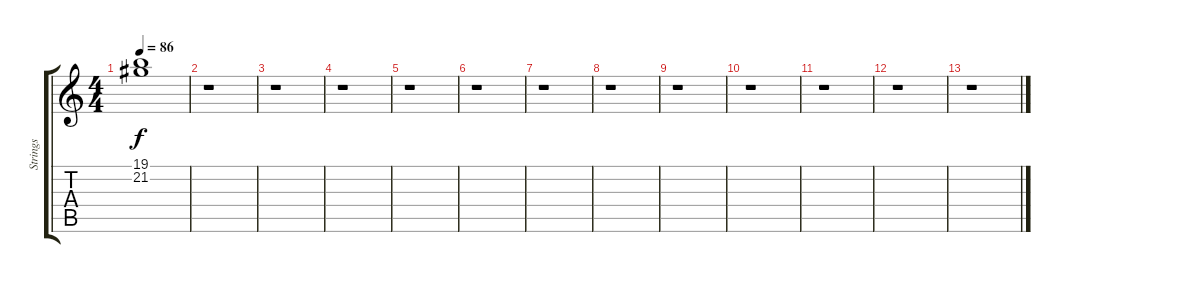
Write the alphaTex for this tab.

\track ("Strings" "Strings") {instrument stringensemble1}
\staff {score tabs}
\tuning (E4 B3 G3 D3 A2 E2) {hide}
\ts (4 4)
\tempo 86
\clef g2
\ks c
(19.1 21.2).1{dy f volume 13} |
r.1 |
r.1 |
r.1 |
r.1 |
r.1 |
r.1 |
r.1 |
r.1 |
r.1 |
r.1 |
r.1 |
r.1
